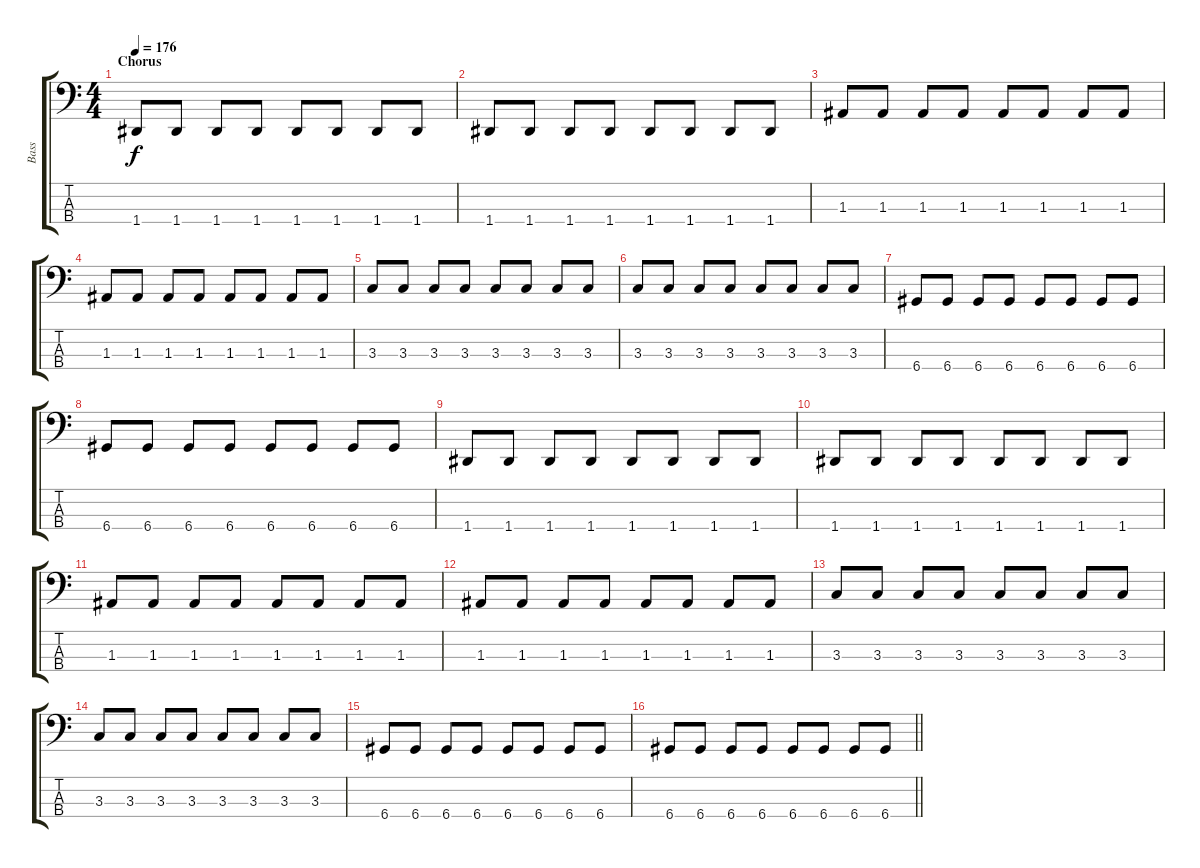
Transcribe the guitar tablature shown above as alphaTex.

\track ("Bass" "Bass") {instrument electricbasspick}
\staff {score tabs}
\tuning (G2 D2 A1 D1) {hide}
\ts (4 4)
\section ("" "Chorus")
\tempo 176
\clef f4
\ks c
1.4.8{dy f} 1.4.8 1.4.8 1.4.8 1.4.8 1.4.8 1.4.8 1.4.8 |
1.4.8 1.4.8 1.4.8 1.4.8 1.4.8 1.4.8 1.4.8 1.4.8 |
1.3.8 1.3.8 1.3.8 1.3.8 1.3.8 1.3.8 1.3.8 1.3.8 |
1.3.8 1.3.8 1.3.8 1.3.8 1.3.8 1.3.8 1.3.8 1.3.8 |
3.3.8 3.3.8 3.3.8 3.3.8 3.3.8 3.3.8 3.3.8 3.3.8 |
3.3.8 3.3.8 3.3.8 3.3.8 3.3.8 3.3.8 3.3.8 3.3.8 |
6.4.8 6.4.8 6.4.8 6.4.8 6.4.8 6.4.8 6.4.8 6.4.8 |
6.4.8 6.4.8 6.4.8 6.4.8 6.4.8 6.4.8 6.4.8 6.4.8 |
1.4.8 1.4.8 1.4.8 1.4.8 1.4.8 1.4.8 1.4.8 1.4.8 |
1.4.8 1.4.8 1.4.8 1.4.8 1.4.8 1.4.8 1.4.8 1.4.8 |
1.3.8 1.3.8 1.3.8 1.3.8 1.3.8 1.3.8 1.3.8 1.3.8 |
1.3.8 1.3.8 1.3.8 1.3.8 1.3.8 1.3.8 1.3.8 1.3.8 |
3.3.8 3.3.8 3.3.8 3.3.8 3.3.8 3.3.8 3.3.8 3.3.8 |
3.3.8 3.3.8 3.3.8 3.3.8 3.3.8 3.3.8 3.3.8 3.3.8 |
6.4.8 6.4.8 6.4.8 6.4.8 6.4.8 6.4.8 6.4.8 6.4.8 |
\barLineRight lightlight
6.4.8 6.4.8 6.4.8 6.4.8 6.4.8 6.4.8 6.4.8 6.4.8
